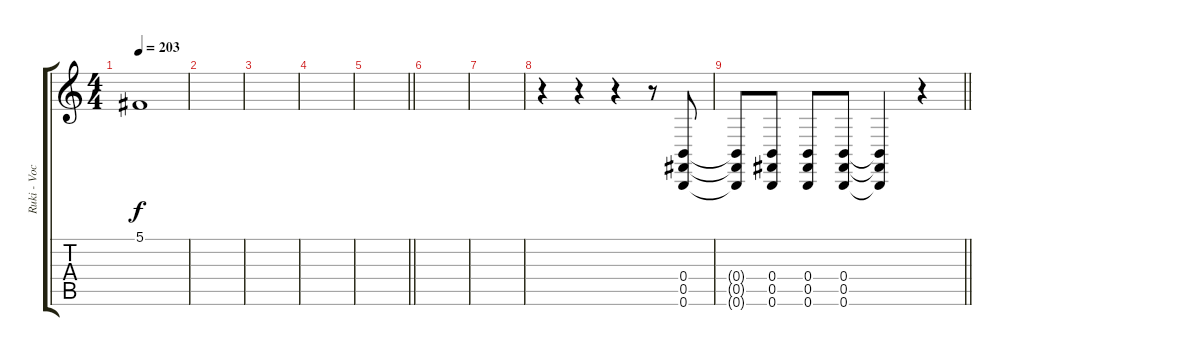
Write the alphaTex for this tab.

\track ("Ruki - Vocals" "Ruki - Voc") {instrument lead6voice}
\staff {score tabs}
\tuning (Db4 Ab3 E3 B2 Gb2 B1) {hide}
\ts (4 4)
\tempo 203
\clef g2
\ks c
5.1{t}.1{dy f} |
|
|
|
\barLineRight lightlight
|
\section ("" "")
|
|
r.4 r.4 r.4 r.8 (0.4 0.5 0.6).8 |
\barLineRight lightlight
(0.4{t} 0.5{t} 0.6{t}).8 (0.4 0.5 0.6).8 (0.4 0.5 0.6).8 (0.4 0.5 0.6).8 (0.4{t} 0.5{t} 0.6{t}).4 r.4
